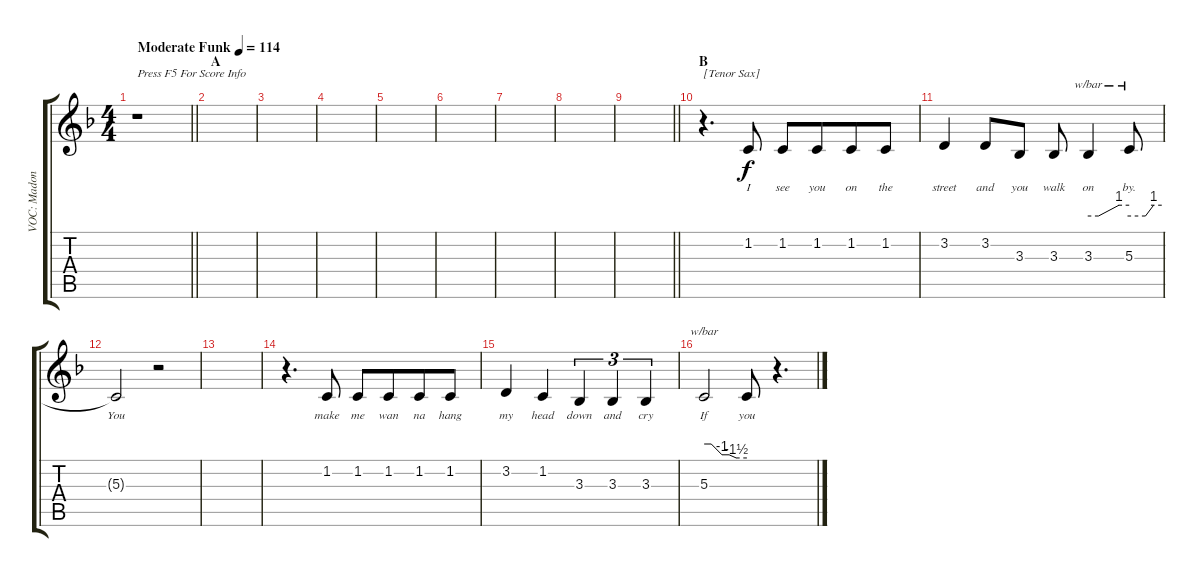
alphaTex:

\track ("VOC: Madonna" "VOC: Madon") {instrument tenorsax}
\staff {score tabs}
\tuning (E4 B3 G3 D3 A2 E2) {hide}
\ts (4 4)
\tempo (114 "Moderate Funk")
\clef g2
\barLineRight lightlight
\ks f
r.1{txt "Press F5 For Score Info" dy f instrument tenorsax} |
\section ("" "A")
|
|
|
|
|
|
|
\barLineRight lightlight
|
\section ("" "B")
r.4{d txt "[Tenor Sax]"} 1.2.8{lyrics (0 "I") lyrics (1 "") lyrics (2 "") lyrics (3 "") lyrics (4 "")} 1.2.8{lyrics (0 "see") lyrics (1 "") lyrics (2 "") lyrics (3 "") lyrics (4 "")} 1.2.8{lyrics (0 "you") lyrics (1 "") lyrics (2 "") lyrics (3 "") lyrics (4 "") beam merge} 1.2.8{lyrics (0 "on") lyrics (1 "") lyrics (2 "") lyrics (3 "") lyrics (4 "")} 1.2.8{lyrics (0 "the") lyrics (1 "") lyrics (2 "") lyrics (3 "") lyrics (4 "")} |
3.2.4{lyrics (0 "street") lyrics (1 "") lyrics (2 "") lyrics (3 "") lyrics (4 "")} 3.2.8{lyrics (0 "and") lyrics (1 "") lyrics (2 "") lyrics (3 "") lyrics (4 "")} 3.3.8{lyrics (0 "you") lyrics (1 "") lyrics (2 "") lyrics (3 "") lyrics (4 "")} 3.3.8{lyrics (0 "walk") lyrics (1 "") lyrics (2 "") lyrics (3 "") lyrics (4 "")} 3.3.4{tbe (custom default 0 0 15 0 45 4 60 4) lyrics (0 "on") lyrics (1 "") lyrics (2 "") lyrics (3 "") lyrics (4 "")} 5.3.8{tbe (custom default 0 0 30 0 45 4 60 4) lyrics (0 "by.") lyrics (1 "") lyrics (2 "") lyrics (3 "") lyrics (4 "")} |
5.3{t}.2{lyrics (0 "You") lyrics (1 "") lyrics (2 "") lyrics (3 "") lyrics (4 "")} r.2 |
|
r.4{d} 1.2.8{lyrics (0 "make") lyrics (1 "") lyrics (2 "") lyrics (3 "") lyrics (4 "")} 1.2.8{lyrics (0 "me") lyrics (1 "") lyrics (2 "") lyrics (3 "") lyrics (4 "")} 1.2.8{lyrics (0 "wan") lyrics (1 "") lyrics (2 "") lyrics (3 "") lyrics (4 "") beam merge} 1.2.8{lyrics (0 "na") lyrics (1 "") lyrics (2 "") lyrics (3 "") lyrics (4 "")} 1.2.8{lyrics (0 "hang") lyrics (1 "") lyrics (2 "") lyrics (3 "") lyrics (4 "")} |
3.2.4{lyrics (0 "my") lyrics (1 "") lyrics (2 "") lyrics (3 "") lyrics (4 "")} 1.2.4{lyrics (0 "head") lyrics (1 "") lyrics (2 "") lyrics (3 "") lyrics (4 "")} 3.3.4{tu (3 2) lyrics (0 "down") lyrics (1 "") lyrics (2 "") lyrics (3 "") lyrics (4 "")} 3.3.4{tu (3 2) lyrics (0 "and") lyrics (1 "") lyrics (2 "") lyrics (3 "") lyrics (4 "")} 3.3.4{tu (3 2) lyrics (0 "cry") lyrics (1 "") lyrics (2 "") lyrics (3 "") lyrics (4 "")} |
5.3.2{tbe (custom default 0 0 10 0 25 -4 35 -4 45 -6 60 -6) lyrics (0 "If") lyrics (1 "") lyrics (2 "") lyrics (3 "") lyrics (4 "")} 5.3{t}.8{lyrics (0 "you") lyrics (1 "") lyrics (2 "") lyrics (3 "") lyrics (4 "")} r.4{d}
